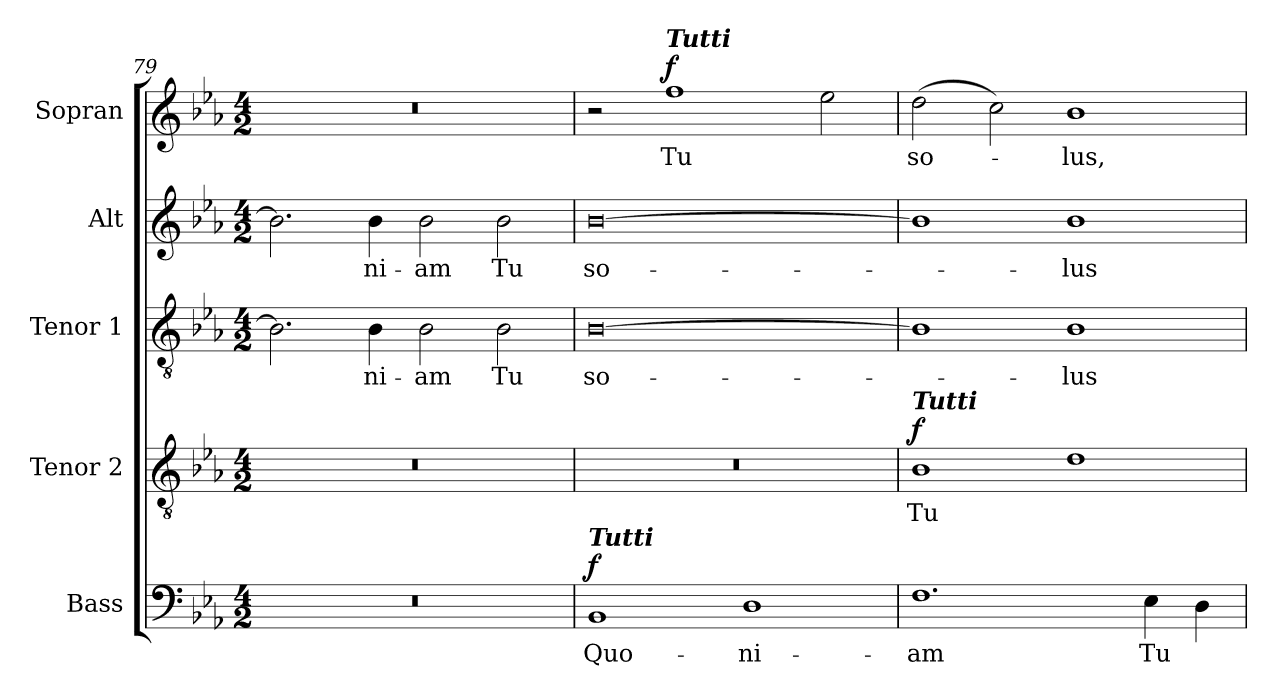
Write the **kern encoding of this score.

**kern	**text	**dynam	**kern	**text	**dynam	**kern	**text	**kern	**text	**kern	**text	**dynam
*part5	*part5	*part5	*part4	*part4	*part4	*part3	*part3	*part2	*part2	*part1	*part1	*part1
*staff5	*staff5	*staff5	*staff4	*staff4	*staff4	*staff3	*staff3	*staff2	*staff2	*staff1	*staff1	*staff1
*I"Bass	*	*	*I"Tenor 2	*	*	*I"Tenor 1	*	*I"Alt	*	*I"Sopran	*	*
*I'B.	*	*	*I'T. 2	*	*	*I'T. 1	*	*I'A.	*	*I'S.	*	*
*clefF4	*	*	*clefGv2	*	*	*clefGv2	*	*clefG2	*	*clefG2	*	*
*k[b-e-a-]	*	*	*k[b-e-a-]	*	*	*k[b-e-a-]	*	*k[b-e-a-]	*	*k[b-e-a-]	*	*
*E-:	*	*	*E-:	*	*	*E-:	*	*E-:	*	*E-:	*	*
*M4/2	*	*	*M4/2	*	*	*M4/2	*	*M4/2	*	*M4/2	*	*
=79	=79	=79	=79	=79	=79	=79	=79	=79	=79	=79	=79	=79
0r	.	.	0r	.	.	2.B-\]	.	2.b-\]	.	0r	.	.
!	!	!	!	!	!	!	!LO:LY:b	!	!LO:LY:b	!	!	!
.	.	.	.	.	.	4B-\	-ni-	4b-\	-ni-	.	.	.
!	!	!	!	!	!	!	!LO:LY:b	!	!LO:LY:b	!	!	!
.	.	.	.	.	.	2B-\	-am	2b-\	-am	.	.	.
!	!	!	!	!	!	!	!LO:LY:b	!	!LO:LY:b	!	!	!
.	.	.	.	.	.	2B-\	Tu	2b-\	Tu	.	.	.
!!LO:LB:g=z
=80	=80	=80	=80	=80	=80	=80	=80	=80	=80	=80	=80	=80
!LO:TX:a:Bi:t=Tutti	!	!	!	!	!	!	!	!	!	!	!	!
!	!LO:LY:b	!LO:DY:a	!	!	!	!	!LO:LY:b	!	!LO:LY:b	!	!	!
1BB-	Quo-	f	0r	.	.	[0B-	so-	[0b-	so-	2r	.	.
!	!	!	!	!	!	!	!	!	!	!LO:TX:a:Bi:t=Tutti	!	!
!	!	!	!	!	!	!	!	!	!	!	!LO:LY:b	!LO:DY:a
.	.	.	.	.	.	.	.	.	.	1ff	Tu	f
!	!LO:LY:b	!	!	!	!	!	!	!	!	!	!	!
1D	-ni-	.	.	.	.	.	.	.	.	.	.	.
.	.	.	.	.	.	.	.	.	.	2ee-\	.	.
=81	=81	=81	=81	=81	=81	=81	=81	=81	=81	=81	=81	=81
!	!	!	!LO:TX:a:Bi:t=Tutti	!	!	!	!	!	!	!	!	!
!	!LO:LY:b	!	!	!LO:LY:b	!LO:DY:a	!	!	!	!	!	!LO:LY:b	!
1.F	-am	.	1B-	Tu	f	1B-]	.	1b-]	.	(>2dd\	so-	.
.	.	.	.	.	.	.	.	.	.	2cc\)	.	.
!	!	!	!	!	!	!	!LO:LY:b	!	!LO:LY:b	!	!LO:LY:b	!
.	.	.	1d	.	.	1B-	-lus	1b-	-lus	1b-	-lus,	.
!	!LO:LY:b	!	!	!	!	!	!	!	!	!	!	!
4E-\	Tu	.	.	.	.	.	.	.	.	.	.	.
4D\	.	.	.	.	.	.	.	.	.	.	.	.
=	=	=	=	=	=	=	=	=	=	=	=	=
*-	*-	*-	*-	*-	*-	*-	*-	*-	*-	*-	*-	*-
